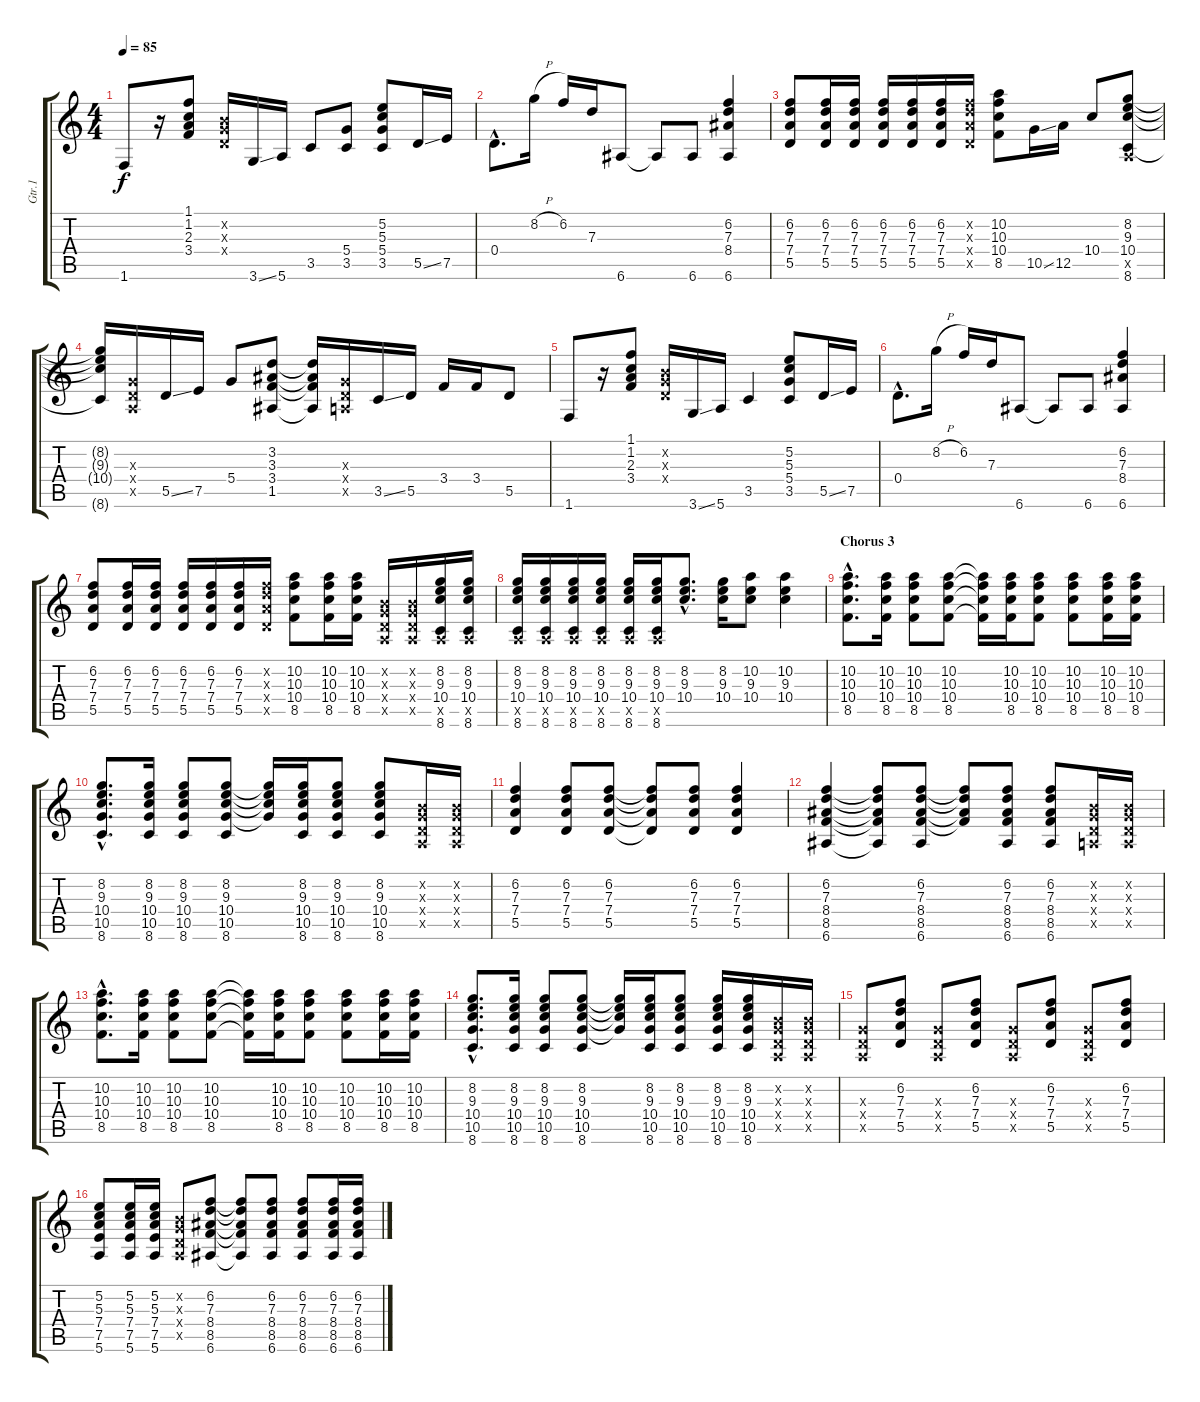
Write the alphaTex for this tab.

\track ("Gtr.1" "Gtr.1") {instrument acousticguitarsteel}
\staff {score tabs}
\tuning (E4 B3 G3 D3 A2 E2) {hide}
\ts (4 4)
\tempo 85
\clef g2
\ks c
1.6.8{dy f} r.16 (1.1 1.2 2.3 3.4).8 (0.2{x} 0.3{x} 0.4{x}).16 3.6{ss}.16 5.6.16 3.5.8 (5.4 3.5).8 (5.2 5.3 5.4 3.5).8 5.5{ss}.16 7.5.16 |
0.4{hac}.8{d} 8.2{h}.16 6.2.16 7.3.16 6.6.8 6.6{t}.8 6.6.8 (6.2 7.3 8.4 6.6).4 |
(6.2 7.3 7.4 5.5).8 (6.2 7.3 7.4 5.5).16 (6.2 7.3 7.4 5.5).16 (6.2 7.3 7.4 5.5).16 (6.2 7.3 7.4 5.5).16 (6.2 7.3 7.4 5.5).16 (6.2{x} 7.3{x} 7.4{x} 5.5{x}).16 (10.2 10.3 10.4 8.5).8 10.5{ss}.16 12.5.16 10.4.8 (8.2 9.3 10.4 0.5{x} 8.6).8 |
(8.2{t} 9.3{t} 10.4{t} 8.6{t}).16 (0.3{x} 0.4{x} 0.5{x}).16 5.5{ss}.16 7.5.16 5.4.8 (3.2 3.3 3.4 1.5).8 (3.2{t} 3.3{t} 3.4{t} 1.5{t}).16 (0.3{x} 0.4{x} 0.5{x}).16 3.5{ss}.16 5.5.16 3.4.16 3.4.16 5.5.8 |
1.6.8 r.16 (1.1 1.2 2.3 3.4).8 (0.2{x} 0.3{x} 0.4{x}).16 3.6{ss}.16 5.6.16 3.5.4 (5.2 5.3 5.4 3.5).8 5.5{ss}.16 7.5.16 |
0.4{hac}.8{d} 8.2{h}.16 6.2.16 7.3.16 6.6.8 6.6{t}.8 6.6.8 (6.2 7.3 8.4 6.6).4 |
(6.2 7.3 7.4 5.5).8 (6.2 7.3 7.4 5.5).16 (6.2 7.3 7.4 5.5).16 (6.2 7.3 7.4 5.5).16 (6.2 7.3 7.4 5.5).16 (6.2 7.3 7.4 5.5).16 (6.2{x} 7.3{x} 7.4{x} 5.5{x}).16 (10.2 10.3 10.4 8.5).8 (10.2 10.3 10.4 8.5).16 (10.2 10.3 10.4 8.5).16 (0.2{x} 0.3{x} 0.4{x} 0.5{x}).16 (0.2{x} 0.3{x} 0.4{x} 0.5{x}).16 (8.2 9.3 10.4 0.5{x} 8.6).16 (8.2 9.3 10.4 0.5{x} 8.6).16 |
(8.2 9.3 10.4 0.5{x} 8.6).16 (8.2 9.3 10.4 0.5{x} 8.6).16 (8.2 9.3 10.4 0.5{x} 8.6).16 (8.2 9.3 10.4 0.5{x} 8.6).16 (8.2 9.3 10.4 0.5{x} 8.6).16 (8.2 9.3 10.4 0.5{x} 8.6).16 (8.2{hac} 9.3{hac} 10.4{hac}).8{d} (8.2 9.3 10.4).16 (10.2 9.3 10.4).8 (10.2 9.3 10.4).4 |
\section ("" "Chorus 3")
(10.2{hac} 10.3{hac} 10.4{hac} 8.5{hac}).8{d} (10.2 10.3 10.4 8.5).16 (10.2 10.3 10.4 8.5).8 (10.2 10.3 10.4 8.5).8 (10.2{t} 10.3{t} 10.4{t} 8.5{t}).16 (10.2 10.3 10.4 8.5).16 (10.2 10.3 10.4 8.5).8 (10.2 10.3 10.4 8.5).8 (10.2 10.3 10.4 8.5).16 (10.2 10.3 10.4 8.5).16 |
(8.2{hac} 9.3{hac} 10.4{hac} 10.5{hac} 8.6{hac}).8{d} (8.2 9.3 10.4 10.5 8.6).16 (8.2 9.3 10.4 10.5 8.6).8 (8.2 9.3 10.4 10.5 8.6).8 (8.2{t} 9.3{t} 10.4{t} 10.5{t}).16 (8.2 9.3 10.4 10.5 8.6).16 (8.2 9.3 10.4 10.5 8.6).8 (8.2 9.3 10.4 10.5 8.6).8 (0.2{x} 0.3{x} 0.4{x} 0.5{x}).16 (0.2{x} 0.3{x} 0.4{x} 0.5{x}).16 |
(6.2 7.3 7.4 5.5).4 (6.2 7.3 7.4 5.5).8 (6.2 7.3 7.4 5.5).8 (6.2{t} 7.3{t} 7.4{t} 5.5{t}).8 (6.2 7.3 7.4 5.5).8 (6.2 7.3 7.4 5.5).4 |
(6.2 7.3 8.4 8.5 6.6).4 (6.2{t} 7.3{t} 8.4{t} 8.5{t} 6.6{t}).8 (6.2 7.3 8.4 8.5 6.6).8 (6.2{t} 7.3{t} 8.4{t} 8.5{t}).8 (6.2 7.3 8.4 8.5 6.6).8 (6.2 7.3 8.4 8.5 6.6).8 (0.2{x} 0.3{x} 0.4{x} 0.5{x}).16 (0.2{x} 0.3{x} 0.4{x} 0.5{x}).16 |
(10.2{hac} 10.3{hac} 10.4{hac} 8.5{hac}).8{d} (10.2 10.3 10.4 8.5).16 (10.2 10.3 10.4 8.5).8 (10.2 10.3 10.4 8.5).8 (10.2{t} 10.3{t} 10.4{t} 8.5{t}).16 (10.2 10.3 10.4 8.5).16 (10.2 10.3 10.4 8.5).8 (10.2 10.3 10.4 8.5).8 (10.2 10.3 10.4 8.5).16 (10.2 10.3 10.4 8.5).16 |
(8.2{hac} 9.3{hac} 10.4{hac} 10.5{hac} 8.6{hac}).8{d} (8.2 9.3 10.4 10.5 8.6).16 (8.2 9.3 10.4 10.5 8.6).8 (8.2 9.3 10.4 10.5 8.6).8 (8.2{t} 9.3{t} 10.4{t} 10.5{t}).16 (8.2 9.3 10.4 10.5 8.6).16 (8.2 9.3 10.4 10.5 8.6).8 (8.2 9.3 10.4 10.5 8.6).16 (8.2 9.3 10.4 10.5 8.6).16 (0.2{x} 0.3{x} 0.4{x} 0.5{x}).16 (0.2{x} 0.3{x} 0.4{x} 0.5{x}).16 |
(0.3{x} 0.4{x} 0.5{x}).8 (6.2 7.3 7.4 5.5).8 (0.3{x} 0.4{x} 0.5{x}).8 (6.2 7.3 7.4 5.5).8 (0.3{x} 0.4{x} 0.5{x}).8 (6.2 7.3 7.4 5.5).8 (0.3{x} 0.4{x} 0.5{x}).8 (6.2 7.3 7.4 5.5).8 |
(5.2 5.3 7.4 7.5 5.6).8 (5.2 5.3 7.4 7.5 5.6).16 (5.2 5.3 7.4 7.5 5.6).16 (0.2{x} 0.3{x} 0.4{x} 0.5{x}).8 (6.2 7.3 8.4 8.5 6.6).8 (6.2{t} 7.3{t} 8.4{t} 8.5{t} 6.6{t}).8 (6.2 7.3 8.4 8.5 6.6).8 (6.2 7.3 8.4 8.5 6.6).8 (6.2 7.3 8.4 8.5 6.6).16 (6.2 7.3 8.4 8.5 6.6).16
